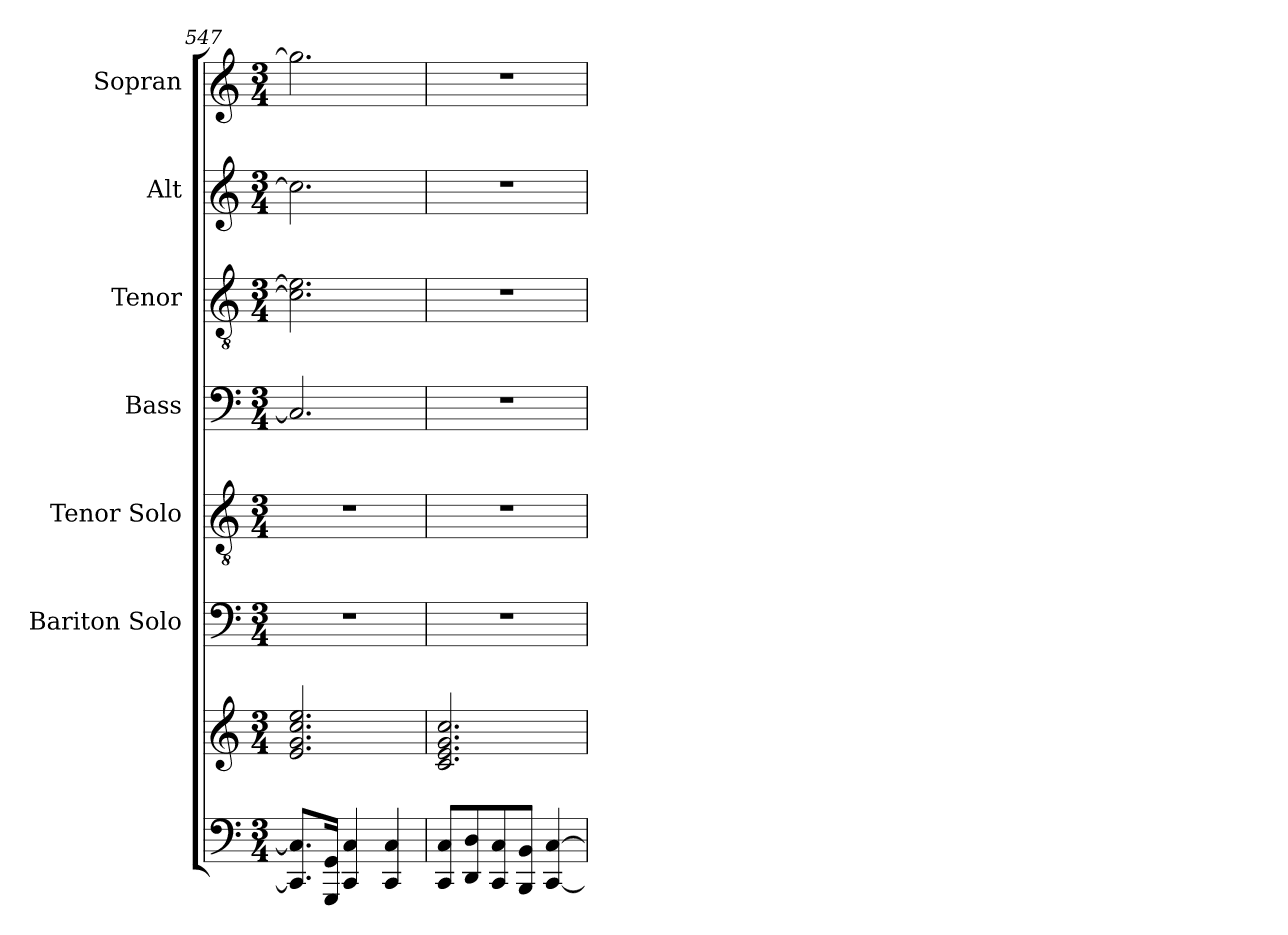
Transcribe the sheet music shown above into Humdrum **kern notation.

**kern	**kern	**kern	**kern	**kern	**kern	**kern	**kern
*part7	*part7	*part6	*part5	*part4	*part3	*part2	*part1
*staff8	*staff7	*staff6	*staff5	*staff4	*staff3	*staff2	*staff1
*	*	*I"Bariton Solo	*I"Tenor Solo	*I"Bass	*I"Tenor	*I"Alt	*I"Sopran
*	*	*	*	*I'B.	*I'T.	*I'A.	*I'S.
*clefF4	*clefG2	*clefF4	*clefGv2	*clefF4	*clefGv2	*clefG2	*clefG2
*k[]	*k[]	*k[]	*k[]	*k[]	*k[]	*k[]	*k[]
*C:	*C:	*C:	*C:	*C:	*C:	*C:	*C:
*M3/4	*M3/4	*M3/4	*M3/4	*M3/4	*M3/4	*M3/4	*M3/4
=547	=547	=547	=547	=547	=547	=547	=547
8.CC/] 8.C/]L	2.e/ 2.g/ 2.cc/ 2.ee/	2.r	2.r	2.C/]	2.c\] 2.e\]	2.cc\]	2.gg\]
16GGG/ 16GG/Jk	.	.	.	.	.	.	.
4CC/ 4C/	.	.	.	.	.	.	.
4CC/ 4C/	.	.	.	.	.	.	.
=548	=548	=548	=548	=548	=548	=548	=548
8CC/ 8C/L	2.c/ 2.e/ 2.g/ 2.cc/	2.r	2.r	2.r	2.r	2.r	2.r
8DD/ 8D/	.	.	.	.	.	.	.
8CC/ 8C/	.	.	.	.	.	.	.
8BBB/ 8BB/J	.	.	.	.	.	.	.
[4CC/ [4C/	.	.	.	.	.	.	.
=	=	=	=	=	=	=	=
*-	*-	*-	*-	*-	*-	*-	*-
